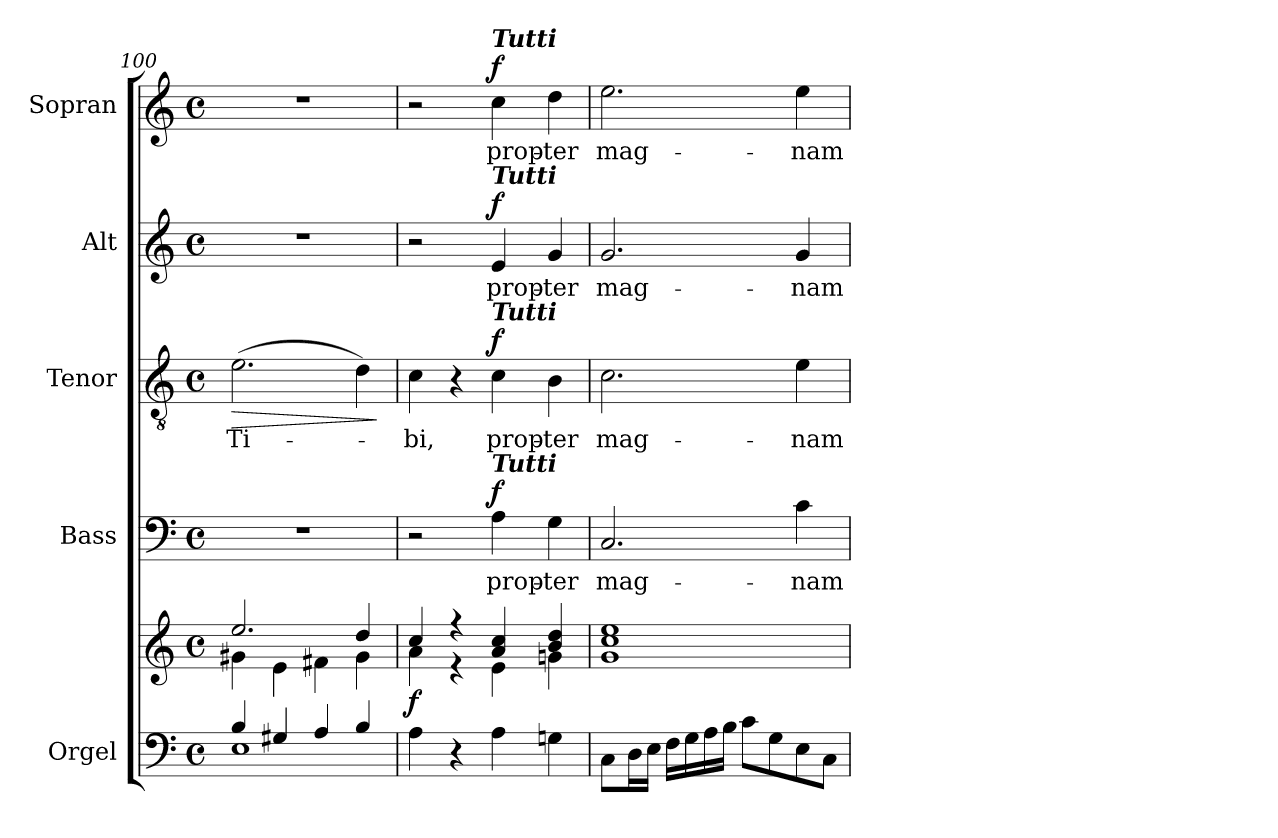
**kern	**kern	**dynam	**kern	**text	**dynam	**kern	**text	**dynam	**kern	**text	**dynam	**kern	**text	**dynam
*part5	*part5	*part5	*part4	*part4	*part4	*part3	*part3	*part3	*part2	*part2	*part2	*part1	*part1	*part1
*staff6	*staff5	*staff5/6	*staff4	*staff4	*staff4	*staff3	*staff3	*staff3	*staff2	*staff2	*staff2	*staff1	*staff1	*staff1
*I"Orgel	*	*	*I"Bass	*	*	*I"Tenor	*	*	*I"Alt	*	*	*I"Sopran	*	*
*I'Org.	*	*	*I'B.	*	*	*I'T.	*	*	*I'A.	*	*	*I'S.	*	*
*clefF4	*clefG2	*	*clefF4	*	*	*clefGv2	*	*	*clefG2	*	*	*clefG2	*	*
*k[]	*k[]	*	*k[]	*	*	*k[]	*	*	*k[]	*	*	*k[]	*	*
*C:	*C:	*	*C:	*	*	*C:	*	*	*C:	*	*	*C:	*	*
*M4/4	*M4/4	*	*M4/4	*	*	*M4/4	*	*	*M4/4	*	*	*M4/4	*	*
*met(c)	*met(c)	*	*met(c)	*	*	*met(c)	*	*	*met(c)	*	*	*met(c)	*	*
=100	=100	=100	=100	=100	=100	=100	=100	=100	=100	=100	=100	=100	=100	=100
*^	*^	*	*	*	*	*	*	*	*	*	*	*	*	*
!	!	!	!	!	!	!	!	!	!LO:LY:b	!LO:HP:b	!	!	!	!	!	!
4B/	1E	2.ee/	4g#X\	.	1r	.	.	(>2.e\	Ti-	>	1r	.	.	1r	.	.
4G#X/	.	.	4e\	.	.	.	.	.	.	.	.	.	.	.	.	.
4A/	.	.	4f#X\	.	.	.	.	.	.	.	.	.	.	.	.	.
4B/	.	4dd/	4g#\	.	.	.	.	4d\)	.	.	.	.	.	.	.	.
*v	*v	*	*	*	*	*	*	*	*	*	*	*	*	*	*	*
*	*v	*v	*	*	*	*	*	*	*	*	*	*	*	*	*
.	.	.	.	.	.	.	.	]	.	.	.	.	.	.
=101	=101	=101	=101	=101	=101	=101	=101	=101	=101	=101	=101	=101	=101	=101
*	*^	*	*	*	*	*	*	*	*	*	*	*	*	*
!	!	!	!LO:DY:b	!	!	!	!	!LO:LY:b	!	!	!	!	!	!	!
4A\	4cc/	4a\	f	2r	.	.	4c\	-bi,	.	2r	.	.	2r	.	.
4r	4r	4r	.	.	.	.	4r	.	.	.	.	.	.	.	.
!	!	!	!	!	!	!	!	!	!	!	!	!	!LO:TX:a:Bi:t=Tutti	!	!
!	!	!	!	!	!	!	!	!	!	!LO:TX:a:Bi:t=Tutti	!	!	!	!	!
!	!	!	!	!	!	!	!LO:TX:a:Bi:t=Tutti	!	!	!	!	!	!	!	!
!	!	!	!	!LO:TX:a:Bi:t=Tutti	!	!	!	!	!	!	!	!	!	!	!
!	!	!	!	!	!LO:LY:b	!LO:DY:a	!	!LO:LY:b	!LO:DY:a	!	!LO:LY:b	!LO:DY:a	!	!LO:LY:b	!LO:DY:a
4A\	4a/ 4cc/	4e\	.	4A\	prop-	f	4c\	prop-	f	4e/	prop-	f	4cc\	prop-	f
!	!	!	!	!	!LO:LY:b	!	!	!LO:LY:b	!	!	!LO:LY:b	!	!	!LO:LY:b	!
4Gn\	4b/ 4dd/	4gn\	.	4G\	-ter	.	4B\	-ter	.	4g/	-ter	.	4dd\	-ter	.
=102	=102	=102	=102	=102	=102	=102	=102	=102	=102	=102	=102	=102	=102	=102	=102
!	!	!	!	!	!LO:LY:b	!	!	!LO:LY:b	!	!	!LO:LY:b	!	!	!LO:LY:b	!
*	*v	*v	*	*	*	*	*	*	*	*	*	*	*	*	*
8C\L	1g 1cc 1ee	.	2.C/	mag-	.	2.c\	mag-	.	2.g/	mag-	.	2.ee\	mag-	.
16D\L	.	.	.	.	.	.	.	.	.	.	.	.	.	.
16E\JJ	.	.	.	.	.	.	.	.	.	.	.	.	.	.
16F\LL	.	.	.	.	.	.	.	.	.	.	.	.	.	.
16G\	.	.	.	.	.	.	.	.	.	.	.	.	.	.
16A\	.	.	.	.	.	.	.	.	.	.	.	.	.	.
16B\JJ	.	.	.	.	.	.	.	.	.	.	.	.	.	.
8c\L	.	.	.	.	.	.	.	.	.	.	.	.	.	.
8G\	.	.	.	.	.	.	.	.	.	.	.	.	.	.
!	!	!	!	!LO:LY:b	!	!	!LO:LY:b	!	!	!LO:LY:b	!	!	!LO:LY:b	!
8E\	.	.	4c\	-nam	.	4e\	-nam	.	4g/	-nam	.	4ee\	-nam	.
8C\J	.	.	.	.	.	.	.	.	.	.	.	.	.	.
=	=	=	=	=	=	=	=	=	=	=	=	=	=	=
*-	*-	*-	*-	*-	*-	*-	*-	*-	*-	*-	*-	*-	*-	*-
